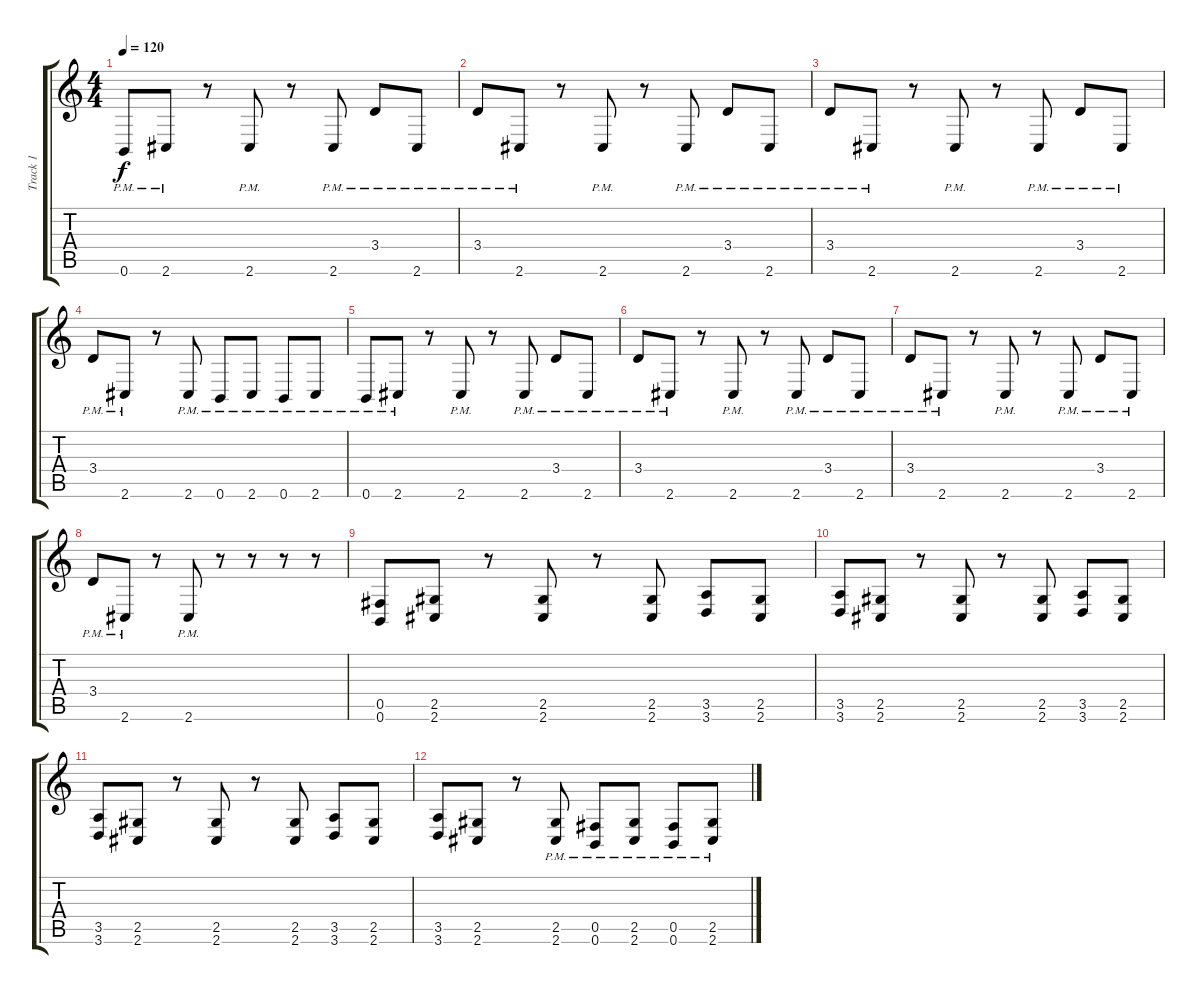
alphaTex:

\track ("Track 1" "Track 1") {instrument distortionguitar}
\staff {score tabs}
\tuning (Db4 Ab3 E3 B2 Gb2 B1) {hide}
\ts (4 4)
\tempo 120
\clef g2
\ks c
0.6{pm}.8{dy f} 2.6{pm}.8 r.8 2.6{pm}.8 r.8 2.6{pm}.8 3.4{pm}.8 2.6{pm}.8 |
3.4{pm}.8 2.6{pm}.8 r.8 2.6{pm}.8 r.8 2.6{pm}.8 3.4{pm}.8 2.6{pm}.8 |
3.4{pm}.8 2.6{pm}.8 r.8 2.6{pm}.8 r.8 2.6{pm}.8 3.4{pm}.8 2.6{pm}.8 |
3.4{pm}.8 2.6{pm}.8 r.8 2.6{pm}.8 0.6{pm}.8 2.6{pm}.8 0.6{pm}.8 2.6{pm}.8 |
0.6{pm}.8 2.6{pm}.8 r.8 2.6{pm}.8 r.8 2.6{pm}.8 3.4{pm}.8 2.6{pm}.8 |
3.4{pm}.8 2.6{pm}.8 r.8 2.6{pm}.8 r.8 2.6{pm}.8 3.4{pm}.8 2.6{pm}.8 |
3.4{pm}.8 2.6{pm}.8 r.8 2.6{pm}.8 r.8 2.6{pm}.8 3.4{pm}.8 2.6{pm}.8 |
3.4{pm}.8 2.6{pm}.8 r.8 2.6{pm}.8 r.8 r.8 r.8 r.8 |
(0.5 0.6).8 (2.5 2.6).8 r.8 (2.5 2.6).8 r.8 (2.5 2.6).8 (3.5 3.6).8 (2.5 2.6).8 |
(3.5 3.6).8 (2.5 2.6).8 r.8 (2.5 2.6).8 r.8 (2.5 2.6).8 (3.5 3.6).8 (2.5 2.6).8 |
(3.5 3.6).8 (2.5 2.6).8 r.8 (2.5 2.6).8 r.8 (2.5 2.6).8 (3.5 3.6).8 (2.5 2.6).8 |
(3.5 3.6).8 (2.5 2.6).8 r.8 (2.5 2.6{pm}).8 (0.5 0.6{pm}).8 (2.5 2.6{pm}).8 (0.5 0.6{pm}).8 (2.5 2.6{pm}).8
